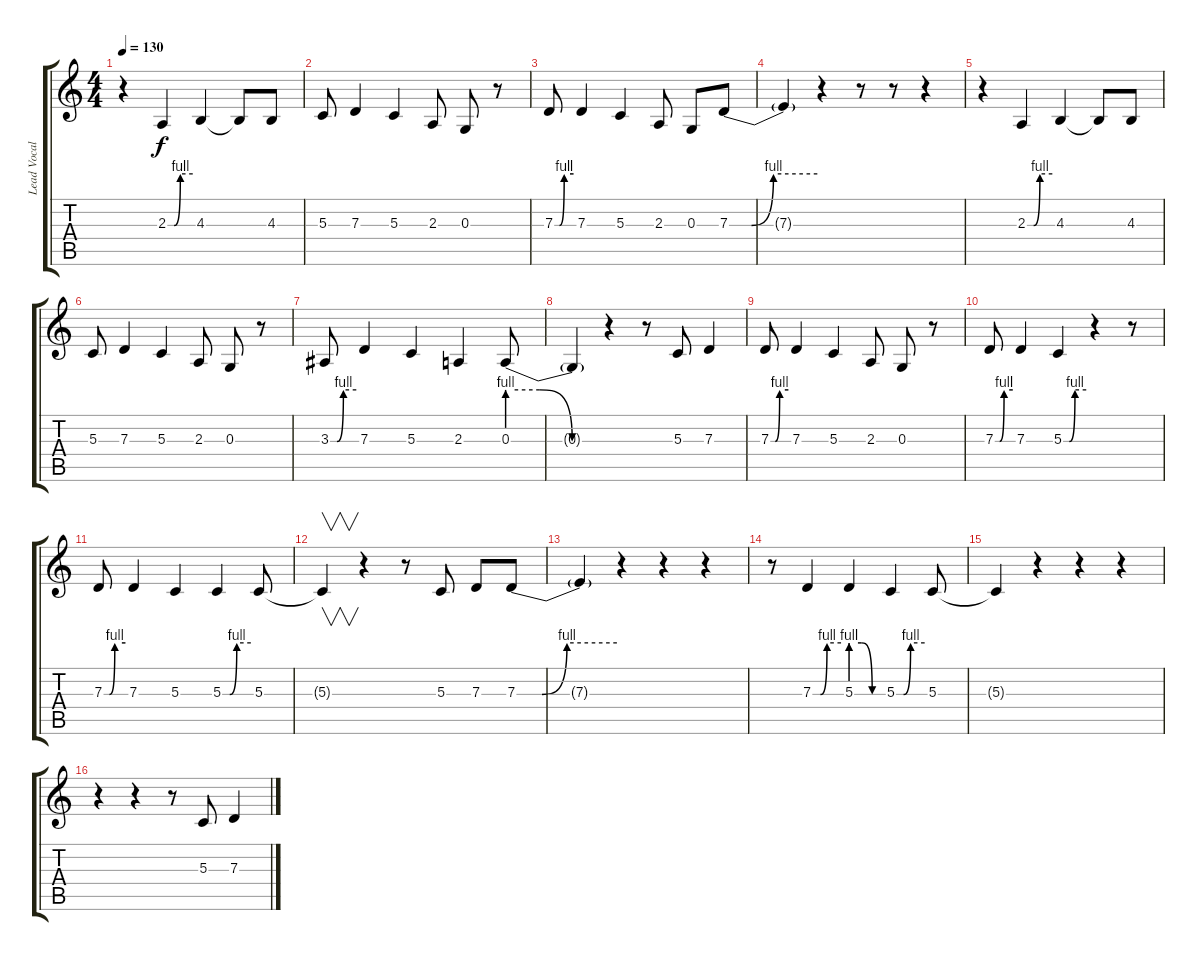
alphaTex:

\track ("Lead Vocal" "Lead Vocal") {instrument lead2sawtooth}
\staff {score tabs}
\tuning (E4 B3 G3 D3 A2 E2) {hide}
\ts (4 4)
\tempo 130
\clef g2
\ks c
r.4{dy f} 2.3{be (custom 0 0 15 0 30 4 60 4)}.4 4.3.4 4.3{t}.8 4.3.8 |
5.3.8 7.3.4 5.3.4 2.3.8 0.3.8 r.8 |
7.3{be (custom 0 0 15 0 30 4 60 4)}.8 7.3.4 5.3.4 2.3.8 0.3.8 7.3{be (custom 0 0 15 0 30 4 60 4)}.8 |
7.3{t}.4 r.4 r.8 r.8 r.4 |
r.4 2.3{be (custom 0 0 15 0 30 4 60 4)}.4 4.3.4 4.3{t}.8 4.3.8 |
5.3.8 7.3.4 5.3.4 2.3.8 0.3.8 r.8 |
3.3{be (custom 0 0 15 0 30 4 60 4)}.8 7.3.4 5.3.4 2.3.4 0.3{be (custom 0 4 20 4 40 0 60 0)}.8 |
0.3{t}.4 r.4 r.8 5.3.8 7.3.4 |
7.3{be (custom 0 0 15 0 30 4 60 4)}.8 7.3.4 5.3.4 2.3.8 0.3.8 r.8 |
7.3{be (custom 0 0 15 0 30 4 60 4)}.8 7.3.4 5.3{be (custom 0 0 15 0 30 4 60 4)}.4 r.4 r.8 |
7.3{be (custom 0 0 15 0 30 4 60 4)}.8 7.3.4 5.3.4 5.3{be (custom 0 0 15 0 30 4 60 4)}.4 5.3.8 |
5.3{t}.4{v} r.4 r.8 5.3.8 7.3.8 7.3{be (custom 0 0 15 0 30 4 60 4)}.8 |
7.3{t}.4 r.4 r.4 r.4 |
r.8 7.3{be (custom 0 0 16 0 30 4 60 4)}.4 5.3{be (custom 0 4 20 4 40 0 60 0)}.4 5.3{be (custom 0 0 15 0 30 4 60 4)}.4 5.3.8 |
5.3{t}.4 r.4 r.4 r.4 |
r.4 r.4 r.8 5.3.8 7.3.4
